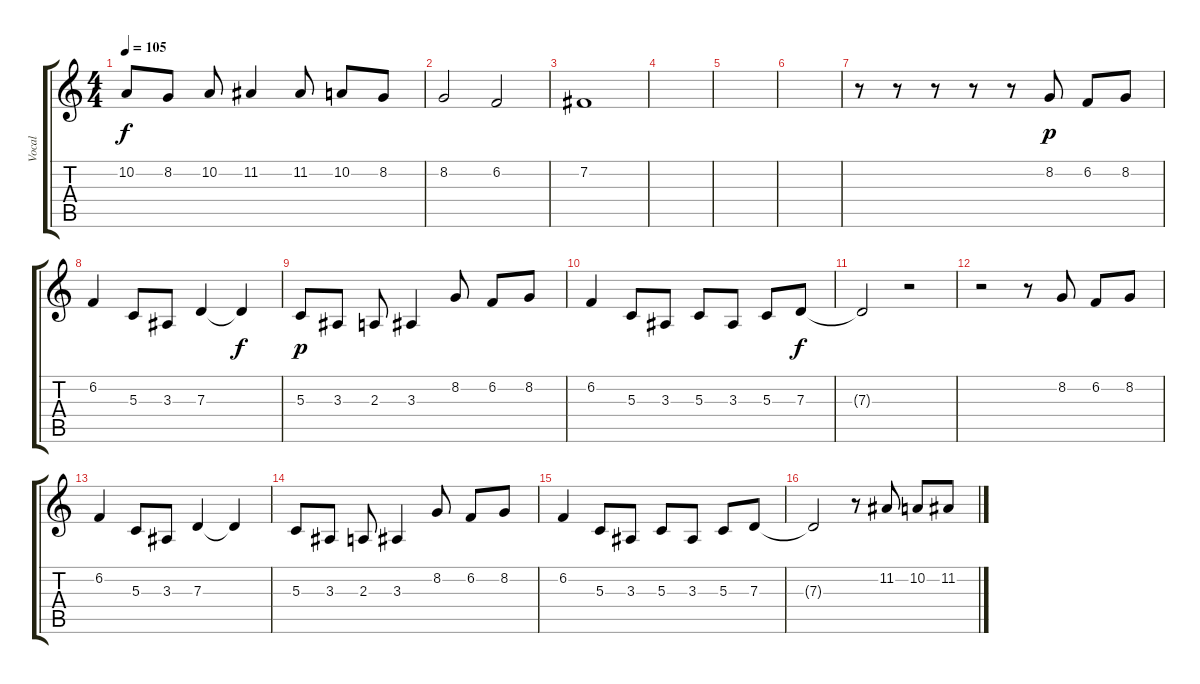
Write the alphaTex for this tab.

\track ("Vocal" "Vocal") {instrument flute}
\staff {score tabs}
\tuning (E4 B3 G3 D3 A2 E2) {hide}
\ts (4 4)
\tempo 105
\clef g2
\ks c
10.2.8{dy f} 8.2.8 10.2.8 11.2.4 11.2.8 10.2.8 8.2.8 |
8.2.2 6.2.2 |
7.2.1 |
|
|
|
r.8 r.8 r.8 r.8 r.8{instrument panflute} 8.2.8{dy p} 6.2.8 8.2.8 |
6.2.4 5.3.8 3.3.8 7.3.4 7.3{t}.4{dy f} |
5.3.8{dy p} 3.3.8 2.3.8 3.3.4 8.2.8 6.2.8 8.2.8 |
6.2.4 5.3.8 3.3.8 5.3.8 3.3.8 5.3.8 7.3.8{dy f instrument altosax} |
7.3{t}.2 r.2 |
r.2 r.8{instrument altosax} 8.2.8 6.2.8 8.2.8 |
6.2.4 5.3.8 3.3.8 7.3.4 7.3{t}.4 |
5.3.8 3.3.8 2.3.8 3.3.4 8.2.8 6.2.8 8.2.8 |
6.2.4 5.3.8 3.3.8 5.3.8 3.3.8 5.3.8 7.3.8 |
7.3{t}.2 r.8 11.2.8 10.2.8 11.2.8
